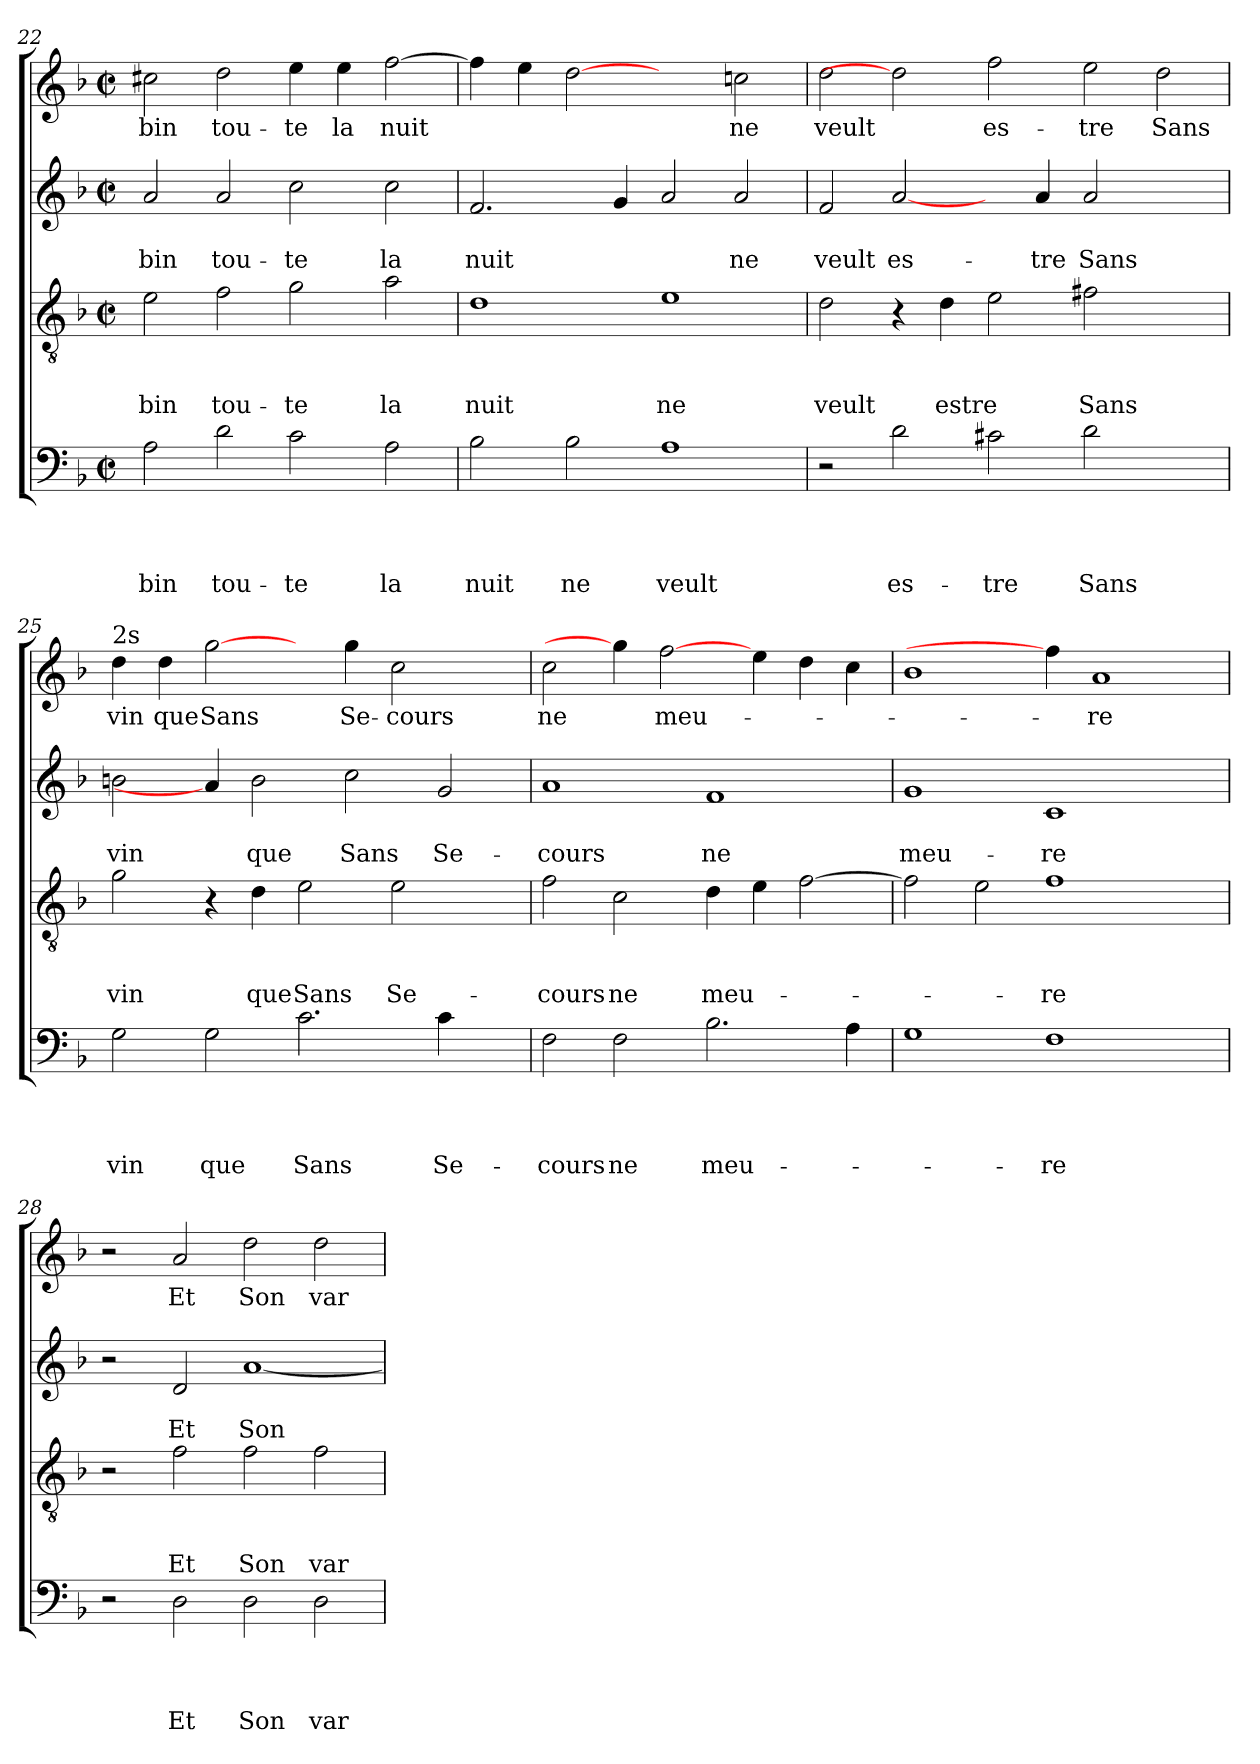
**kern	**text	**text	**text	**text	**kern	**text	**text	**text	**kern	**text	**text	**kern	**text
*part4	*part4	*part4	*part4	*part4	*part3	*part3	*part3	*part3	*part2	*part2	*part2	*part1	*part1
*staff4	*staff4	*staff4	*staff4	*staff4	*staff3	*staff3	*staff3	*staff3	*staff2	*staff2	*staff2	*staff1	*staff1
*clefF4	*	*	*	*	*clefGv2	*	*	*	*clefG2	*	*	*clefG2	*
*k[b-]	*	*	*	*	*k[b-]	*	*	*	*k[b-]	*	*	*k[b-]	*
*F:	*	*	*	*	*F:	*	*	*	*F:	*	*	*F:	*
*M2/2	*	*	*	*	*M2/2	*	*	*	*M2/2	*	*	*M2/2	*
*met(c|)	*	*	*	*	*met(c|)	*	*	*	*met(c|)	*	*	*met(c|)	*
=22	=22	=22	=22	=22	=22	=22	=22	=22	=22	=22	=22	=22	=22
!	!	!	!	!LO:LY:b	!	!	!	!LO:LY:b	!	!	!LO:LY:b	!	!LO:LY:b
2A\	.	.	.	-bin	2e\	.	.	-bin	2a/	.	-bin	2cc#X\	-bin
!	!	!	!	!LO:LY:b	!	!	!	!LO:LY:b	!	!	!LO:LY:b	!	!LO:LY:b
2d\	.	.	.	tou-	2f\	.	.	tou-	2a/	.	tou-	2dd\	tou-
!	!	!	!	!LO:LY:b:rj	!	!	!	!LO:LY:b:rj	!	!	!LO:LY:b:rj	!	!LO:LY:b:rj
2c\	.	.	.	-te	2g\	.	.	-te	2cc\	.	-te	4ee\	-te
!	!	!	!	!	!	!	!	!	!	!	!	!	!LO:LY:b
.	.	.	.	.	.	.	.	.	.	.	.	4ee\	la
!	!	!	!	!LO:LY:b	!	!	!	!LO:LY:b	!	!	!LO:LY:b	!	!LO:LY:b
2A\	.	.	.	la	2a\	.	.	la	2cc\	.	la	[>2ff\	nuit
=23	=23	=23	=23	=23	=23	=23	=23	=23	=23	=23	=23	=23	=23
!	!	!	!	!LO:LY:b	!	!	!	!LO:LY:b	!	!	!LO:LY:b	!	!
2B-\	.	.	.	nuit	1d	.	.	nuit	2.f/	.	nuit	4ff\]	.
.	.	.	.	.	.	.	.	.	.	.	.	4ee\	.
!	!	!	!	!LO:LY:b	!	!	!	!	!	!	!	!	!
2B-\	.	.	.	ne	.	.	.	.	.	.	.	[2dd	.
.	.	.	.	.	.	.	.	.	4g/	.	.	.	.
!	!	!	!	!LO:LY:b	!	!	!	!LO:LY:b	!	!	!	!	!
1A	.	.	.	veult	1e	.	.	ne	2a/	.	.	2ryy	.
!	!	!	!	!	!	!	!	!	!	!	!LO:LY:b	!	!LO:LY:b
.	.	.	.	.	.	.	.	.	2a/	.	ne	2ccn\	ne
=24	=24	=24	=24	=24	=24	=24	=24	=24	=24	=24	=24	=24	=24
!	!	!	!	!	!	!	!	!LO:LY:b	!	!	!LO:LY:b	!	!LO:LY:b
2r	.	.	.	.	2d\	.	.	veult	2f/	.	veult	2dd\	veult
!	!	!	!	!LO:LY:b	!	!	!	!	!	!	!LO:LY:b	!	!
2d\	.	.	.	es-	4r	.	.	.	[2a/	.	es-	2dd]	.
!	!	!	!	!	!	!	!	!LO:LY:b	!	!	!	!	!
.	.	.	.	.	4d\	.	.	estre	.	.	.	.	.
!	!	!	!	!LO:LY:b	!	!	!	!	!	!	!	!	!LO:LY:b
2c#X\	.	.	.	-tre	2e\	.	.	.	4ryy	.	.	2ff\	es-
!	!	!	!	!	!	!	!	!	!	!	!LO:LY:b	!	!
.	.	.	.	.	.	.	.	.	4a/	.	-tre	.	.
!	!	!	!	!LO:LY:b	!	!	!	!LO:LY:b	!	!	!LO:LY:b	!	!LO:LY:b
2d\	.	.	.	Sans	2f#X\	.	.	Sans	2a/	.	Sans	2ee\	-tre
!	!	!	!	!	!	!	!	!	!	!	!	!	!LO:LY:b
2ryy	.	.	.	.	2ryy	.	.	.	2ryy	.	.	2dd\	Sans
!!LO:LB:g=z
=25	=25	=25	=25	=25	=25	=25	=25	=25	=25	=25	=25	=25	=25
!	!	!	!	!	!	!	!	!	!	!	!	!LO:TX:a:t=2s	!
!	!	!	!	!LO:LY:b	!	!	!	!LO:LY:b	!	!	!LO:LY:b	!	!LO:LY:b
2G\	.	.	.	vin	2g\	.	.	vin	2bn\	.	vin	4dd\	vin
!	!	!	!	!	!	!	!	!	!	!	!	!	!LO:LY:b
.	.	.	.	.	.	.	.	.	.	.	.	4dd\	que
!	!	!	!	!LO:LY:b	!	!	!	!	!	!	!	!	!LO:LY:b
2G\	.	.	.	que	4r	.	.	.	4a/]	.	.	[2gg\	Sans
!	!	!	!	!	!	!	!	!LO:LY:b	!	!	!LO:LY:b	!	!
.	.	.	.	.	4d\	.	.	que	2b\	.	que	.	.
!	!	!	!	!LO:LY:b	!	!	!	!LO:LY:b	!	!	!	!	!
2.c\	.	.	.	Sans	2e\	.	.	Sans	.	.	.	4ryy	.
!	!	!	!	!	!	!	!	!	!	!	!LO:LY:b	!	!LO:LY:b
.	.	.	.	.	.	.	.	.	2cc\	.	Sans	4gg\	Se-
!	!	!	!	!	!	!	!	!LO:LY:b	!	!	!	!	!LO:LY:b
.	.	.	.	.	2e\	.	.	Se-	.	.	.	2cc\	-cours
!	!	!	!	!LO:LY:b	!	!	!	!	!	!	!LO:LY:b	!	!
4c\	.	.	.	Se-	.	.	.	.	2g/	.	Se-	.	.
4ryy	.	.	.	.	4ryy	.	.	.	.	.	.	4ryy	.
=26	=26	=26	=26	=26	=26	=26	=26	=26	=26	=26	=26	=26	=26
!	!	!	!	!LO:LY:b	!	!	!	!LO:LY:b	!	!	!LO:LY:b	!	!LO:LY:b
2F\	.	.	.	-cours	2f\	.	.	-cours	1a	.	-cours	2cc\	ne
!	!	!	!	!LO:LY:b	!	!	!	!LO:LY:b	!	!	!	!	!
2F\	.	.	.	ne	2c\	.	.	ne	.	.	.	4gg\]	.
!	!	!	!	!	!	!	!	!	!	!	!	!	!LO:LY:b
.	.	.	.	.	.	.	.	.	.	.	.	[2ff\	meu-
!	!	!	!	!LO:LY:b	!	!	!	!LO:LY:b	!	!	!LO:LY:b	!	!
2.B-\	.	.	.	meu-	4d\	.	.	meu-	1f	.	ne	.	.
.	.	.	.	.	4e\	.	.	.	.	.	.	4ee\	.
.	.	.	.	.	[>2f\	.	.	.	.	.	.	4dd\	.
4A\	.	.	.	.	.	.	.	.	.	.	.	4cc\	.
=27	=27	=27	=27	=27	=27	=27	=27	=27	=27	=27	=27	=27	=27
!	!	!	!	!	!	!	!	!	!	!	!LO:LY:b	!	!
1G	.	.	.	.	2f\]	.	.	.	1g	.	meu-	1b-	.
.	.	.	.	.	2e\	.	.	.	.	.	.	.	.
!	!	!	!	!LO:LY:b	!	!	!	!LO:LY:b	!	!	!LO:LY:b	!	!
1F	.	.	.	-re	1f	.	.	-re	1c	.	-re	4ff\]	.
!	!	!	!	!	!	!	!	!	!	!	!	!	!LO:LY:b
.	.	.	.	.	.	.	.	.	.	.	.	1a	-re
4ryy	.	.	.	.	4ryy	.	.	.	4ryy	.	.	.	.
=28	=28	=28	=28	=28	=28	=28	=28	=28	=28	=28	=28	=28	=28
2r	.	.	.	.	2r	.	.	.	2r	.	.	2r	.
!	!	!	!	!LO:LY:b	!	!	!	!LO:LY:b	!	!	!LO:LY:b	!	!LO:LY:b
2D\	.	.	.	Et	2f\	.	.	Et	2d/	.	Et	2a/	Et
!	!	!	!	!LO:LY:b	!	!	!	!LO:LY:b	!	!	!LO:LY:b	!	!LO:LY:b
2D\	.	.	.	Son	2f\	.	.	Son	[<1a	.	Son	2dd\	Son
!	!	!	!	!LO:LY:b	!	!	!	!LO:LY:b	!	!	!	!	!LO:LY:b
2D\	.	.	.	var	2f\	.	.	var	.	.	.	2dd\	var-
=	=	=	=	=	=	=	=	=	=	=	=	=	=
*-	*-	*-	*-	*-	*-	*-	*-	*-	*-	*-	*-	*-	*-
